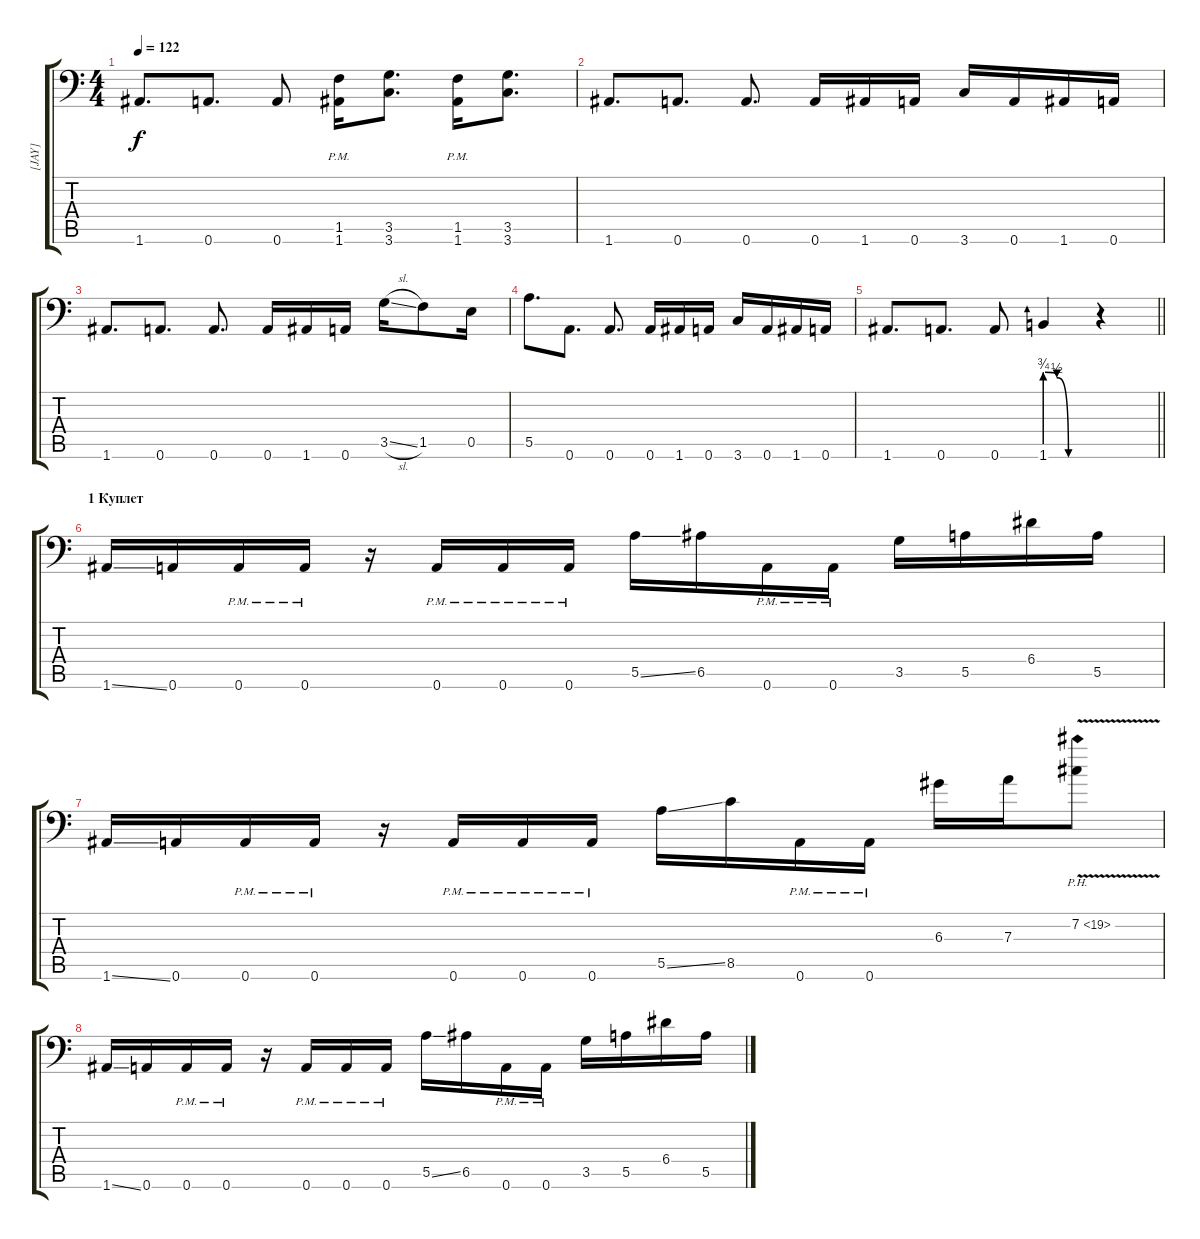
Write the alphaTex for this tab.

\track ("[JAY]" "[JAY]") {instrument distortionguitar}
\staff {score tabs}
\tuning (B3 Gb3 D3 A2 E2 A1) {hide}
\ts (4 4)
\tempo 122
\clef f4
\ks c
1.6.8{d dy f} 0.6.8{d} 0.6.8 (1.5{pm} 1.6{pm}).16 (3.5 3.6).8{d} (1.5{pm} 1.6{pm}).16 (3.5 3.6).8{d} |
1.6.8{d} 0.6.8{d} 0.6.8{d} 0.6.16 1.6.16 0.6.16 3.6.16 0.6.16 1.6.16 0.6.16 |
1.6.8{d} 0.6.8{d} 0.6.8{d} 0.6.16 1.6.16 0.6.16 3.5{sl}.16 1.5.8 0.5.16 |
5.5.8{d} 0.6.8{d} 0.6.8{d} 0.6.16 1.6.16 0.6.16 3.6.16 0.6.16 1.6.16 0.6.16 |
\barLineRight lightlight
1.6.8{d} 0.6.8{d} 0.6.8 1.6{be (custom 0 3 15 2 30 0 60 0)}.4 r.4 |
\section ("" "1 Куплет")
1.6{ss}.16 0.6.16 0.6{pm}.16 0.6{pm}.16 r.16 0.6{pm}.16 0.6{pm}.16 0.6{pm}.16 5.5{ss}.16 6.5.16 0.6{pm}.16 0.6{pm}.16 3.5.16 5.5.16 6.4.16 5.5.16 |
1.6{ss}.16 0.6.16 0.6{pm}.16 0.6{pm}.16 r.16 0.6{pm}.16 0.6{pm}.16 0.6{pm}.16 5.5{ss}.16 8.5.16 0.6{pm}.16 0.6{pm}.16 6.3.16 7.3.16 7.2{ph 12 v}.8 |
1.6{ss}.16 0.6.16 0.6{pm}.16 0.6{pm}.16 r.16 0.6{pm}.16 0.6{pm}.16 0.6{pm}.16 5.5{ss}.16 6.5.16 0.6{pm}.16 0.6{pm}.16 3.5.16 5.5.16 6.4.16 5.5.16
